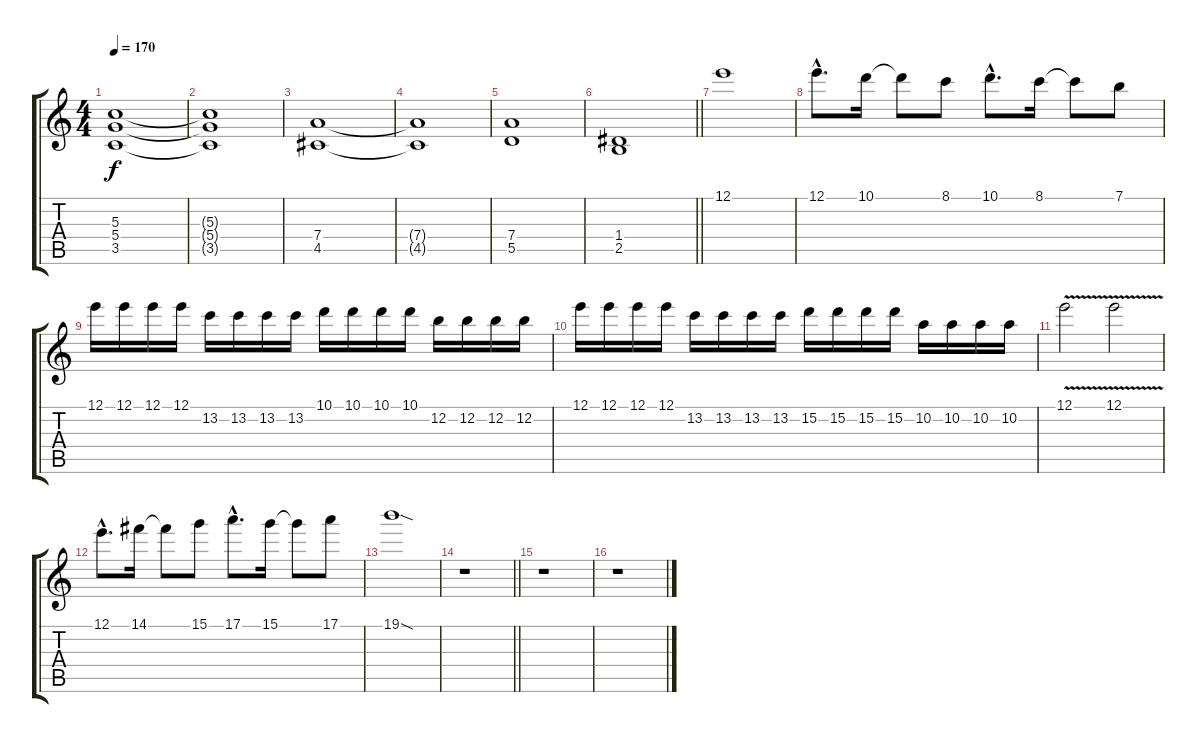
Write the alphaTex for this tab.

\track "" {instrument distortionguitar}
\staff {score tabs}
\tuning (E4 B3 G3 D3 A2 E2) {hide}
\ts (4 4)
\tempo 170
\clef g2
\ks c
(5.3 5.4 3.5).1{dy f} |
(5.3{t} 5.4{t} 3.5{t}).1 |
(7.4 4.5).1 |
(7.4{t} 4.5{t}).1 |
(7.4 5.5).1 |
\barLineRight lightlight
(1.4 2.5).1 |
12.1.1 |
12.1{hac}.8{d} 10.1.16 10.1{t}.8 8.1.8 10.1{hac}.8{d} 8.1.16 8.1{t}.8 7.1.8 |
12.1.16 12.1.16 12.1.16 12.1.16 13.2.16 13.2.16 13.2.16 13.2.16 10.1.16 10.1.16 10.1.16 10.1.16 12.2.16 12.2.16 12.2.16 12.2.16 |
12.1.16 12.1.16 12.1.16 12.1.16 13.2.16 13.2.16 13.2.16 13.2.16 15.2.16 15.2.16 15.2.16 15.2.16 10.2.16 10.2.16 10.2.16 10.2.16 |
12.1{v}.2 12.1{v}.2 |
12.1{hac}.8{d} 14.1.16 14.1{t}.8 15.1.8 17.1{hac}.8{d} 15.1.16 15.1{t}.8 17.1.8 |
19.1{sod}.1 |
\barLineRight lightlight
r.1 |
r.1 |
r.1
